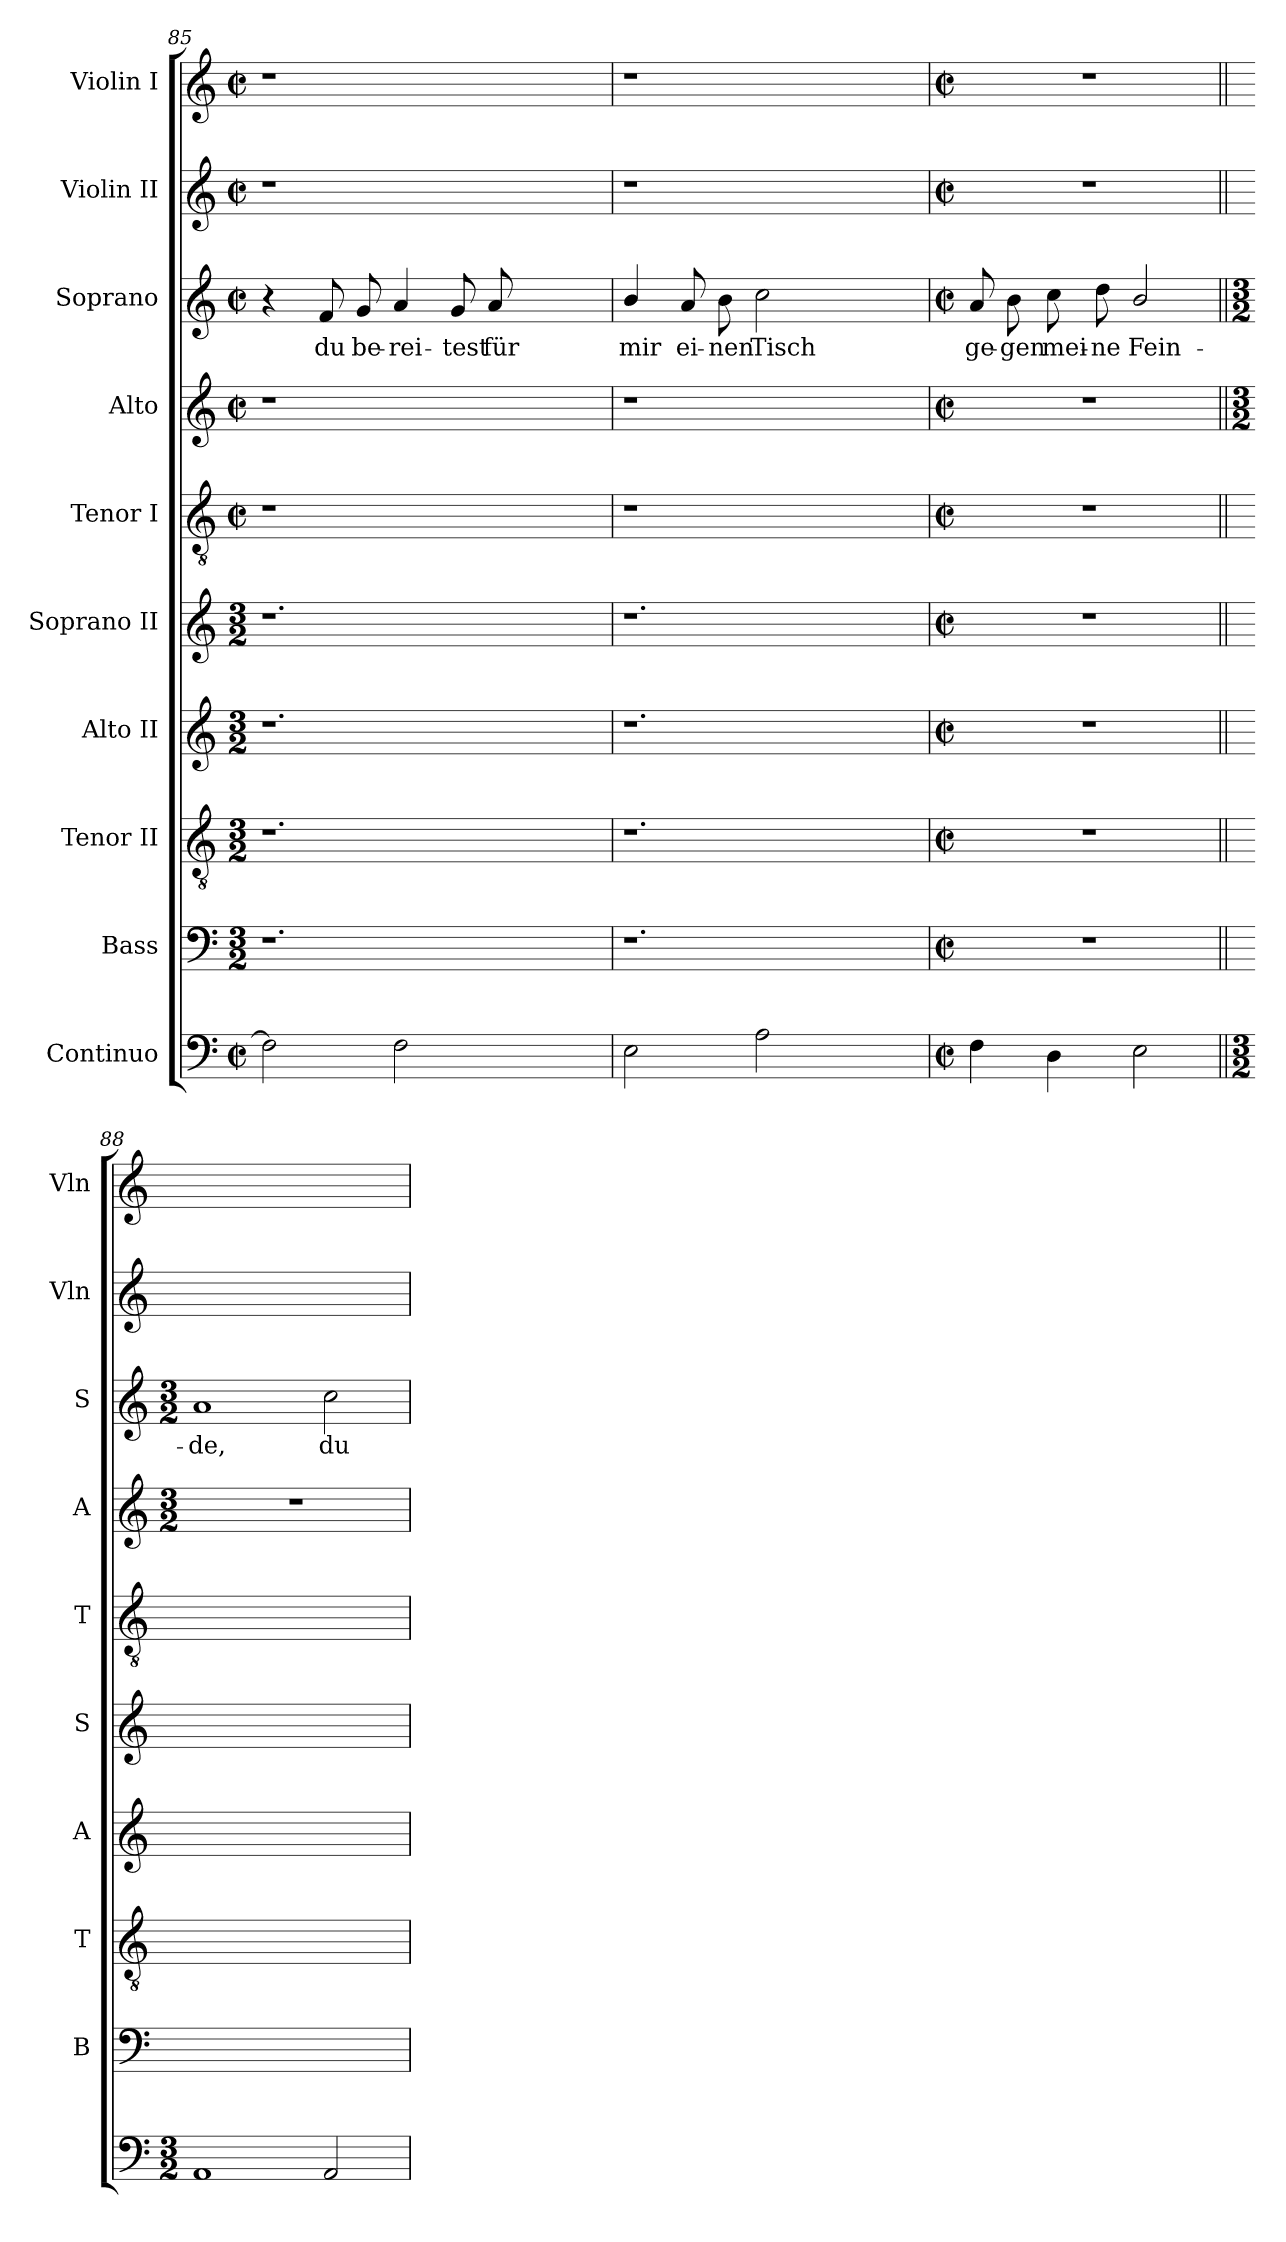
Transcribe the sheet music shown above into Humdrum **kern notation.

**kern	**kern	**kern	**kern	**kern	**kern	**kern	**kern	**text	**kern	**kern
*part10	*part9	*part8	*part7	*part6	*part5	*part4	*part3	*part3	*part2	*part1
*staff10	*staff9	*staff8	*staff7	*staff6	*staff5	*staff4	*staff3	*staff3	*staff2	*staff1
*I"Continuo	*I"Bass	*I"Tenor II	*I"Alto II	*I"Soprano II	*I"Tenor I	*I"Alto	*I"Soprano	*	*I"Violin II	*I"Violin I
*	*I'B	*I'T	*I'A	*I'S	*I'T	*I'A	*I'S	*	*I'Vln	*I'Vln
*clefF4	*clefF4	*clefGv2	*clefG2	*clefG2	*clefGv2	*clefG2	*clefG2	*	*clefG2	*clefG2
*k[]	*k[]	*k[]	*k[]	*k[]	*k[]	*k[]	*k[]	*	*k[]	*k[]
*C:	*C:	*C:	*C:	*C:	*C:	*C:	*C:	*	*C:	*C:
*M2/2	*M3/2	*M3/2	*M3/2	*M3/2	*M2/2	*M2/2	*M2/2	*	*M2/2	*M2/2
*met(c|)	*	*	*	*	*met(c|)	*met(c|)	*met(c|)	*	*met(c|)	*met(c|)
=85	=85	=85	=85	=85	=85	=85	=85	=85	=85	=85
2F]	1.r	1.r	1.r	1.r	1r	1r	4r	.	1r	1r
!	!	!	!	!	!	!	!	!LO:LY:b	!	!
.	.	.	.	.	.	.	8f	du	.	.
!	!	!	!	!	!	!	!	!LO:LY:b	!	!
.	.	.	.	.	.	.	8g	be-	.	.
!	!	!	!	!	!	!	!	!LO:LY:b	!	!
2F	.	.	.	.	.	.	4a	-rei-	.	.
!	!	!	!	!	!	!	!	!LO:LY:b	!	!
.	.	.	.	.	.	.	8g	-test	.	.
!	!	!	!	!	!	!	!	!LO:LY:b	!	!
.	.	.	.	.	.	.	8a	für	.	.
2ryy	.	.	.	.	2ryy	2ryy	2ryy	.	2ryy	2ryy
=86	=86	=86	=86	=86	=86	=86	=86	=86	=86	=86
!	!	!	!	!	!	!	!	!LO:LY:b	!	!
2E	1.r	1.r	1.r	1.r	1r	1r	4b/	mir	1r	1r
!	!	!	!	!	!	!	!	!LO:LY:b	!	!
.	.	.	.	.	.	.	8a	ei-	.	.
!	!	!	!	!	!	!	!	!LO:LY:b	!	!
.	.	.	.	.	.	.	8b	-nen	.	.
!	!	!	!	!	!	!	!	!LO:LY:b	!	!
2A	.	.	.	.	.	.	2cc	Tisch	.	.
2ryy	.	.	.	.	2ryy	2ryy	2ryy	.	2ryy	2ryy
!!LO:LB:g=z
=87	=87	=87	=87	=87	=87	=87	=87	=87	=87	=87
*M2/2	*M2/2	*M2/2	*M2/2	*M2/2	*M2/2	*M2/2	*M2/2	*	*M2/2	*M2/2
*met(c|)	*met(c|)	*met(c|)	*met(c|)	*met(c|)	*met(c|)	*met(c|)	*met(c|)	*	*met(c|)	*met(c|)
!	!	!	!	!	!	!	!	!LO:LY:b	!	!
4F	1r	1r	1r	1r	1r	1r	8a	ge-	1r	1r
!	!	!	!	!	!	!	!	!LO:LY:b	!	!
.	.	.	.	.	.	.	8b	-gen	.	.
!	!	!	!	!	!	!	!	!LO:LY:b	!	!
4D	.	.	.	.	.	.	8cc	mei-	.	.
!	!	!	!	!	!	!	!	!LO:LY:b	!	!
.	.	.	.	.	.	.	8dd	-ne	.	.
!	!	!	!	!	!	!	!	!LO:LY:b	!	!
2E	.	.	.	.	.	.	2b/	Fein-	.	.
=88||	=88||	=88||	=88||	=88||	=88||	=88||	=88||	=88||	=88||	=88||
*M3/2	*	*	*	*	*	*M3/2	*M3/2	*	*	*
!	!	!	!	!	!	!LO:N:vis=1	!	!LO:LY:b	!	!
1AA	1.r	1.r	1.r	1.r	1.r	1.r	1a	-de,	1.r	1.r
!	!	!	!	!	!	!	!	!LO:LY:b	!	!
2AA	.	.	.	.	.	.	2cc	du	.	.
=	=	=	=	=	=	=	=	=	=	=
*-	*-	*-	*-	*-	*-	*-	*-	*-	*-	*-
